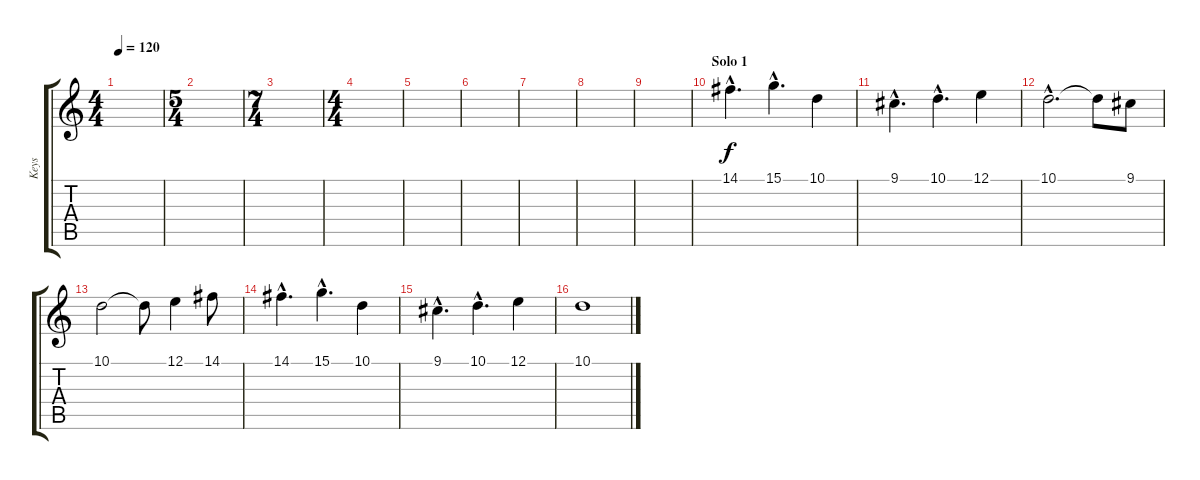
\track ("Keys" "Keys") {instrument pad1newage}
\staff {score tabs}
\tuning (E4 B3 G3 D3 A2 E2) {hide}
\ts (4 4)
\tempo 120
\clef g2
\ks c
|
\ts (5 4)
|
\ts (7 4)
|
\ts (4 4)
|
|
|
|
|
|
\section ("" "Solo 1")
14.1{hac}.4{d} 15.1{hac}.4{d} 10.1.4 |
9.1{hac}.4{d} 10.1{hac}.4{d} 12.1.4 |
10.1{hac}.2{d} 10.1{t}.8 9.1.8 |
10.1.2 10.1{t}.8 12.1.4 14.1.8 |
14.1{hac}.4{d} 15.1{hac}.4{d} 10.1.4 |
9.1{hac}.4{d} 10.1{hac}.4{d} 12.1.4 |
10.1.1
